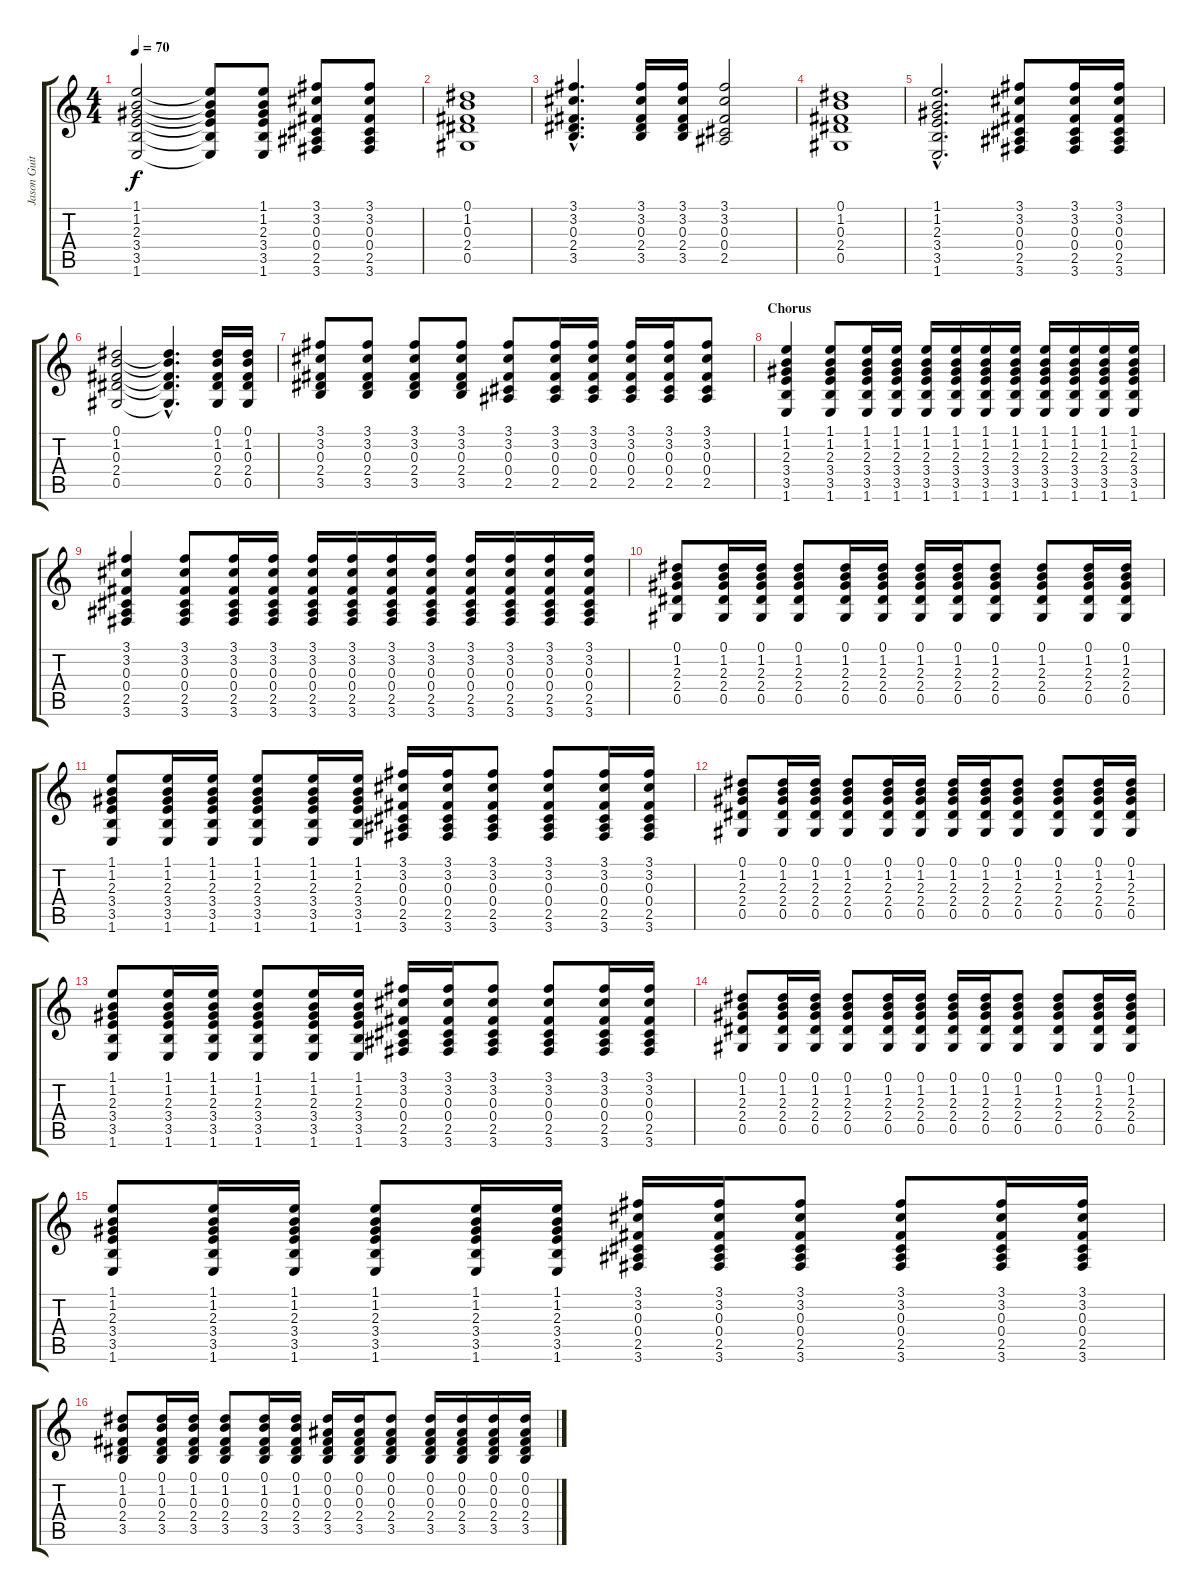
\track ("Jason Guitar" "Jason Guit") {instrument electricguitarjazz}
\staff {score tabs}
\tuning (Eb4 Bb3 Gb3 Db3 Ab2 Eb2) {hide}
\ts (4 4)
\tempo 70
\clef g2
\ks c
(1.1 1.2 2.3 3.4 3.5 1.6).2{dy f} (1.1{t} 1.2{t} 2.3{t} 3.4{t} 3.5{t} 1.6{t}).8 (1.1 1.2 2.3 3.4 3.5 1.6).8 (3.1 3.2 0.3 0.4 2.5 3.6).8 (3.1 3.2 0.3 0.4 2.5 3.6).8 |
(0.1 1.2 0.3 2.4 0.5).1 |
(3.1{hac} 3.2{hac} 0.3{hac} 2.4{hac} 3.5{hac}).4{d} (3.1 3.2 0.3 2.4 3.5).16 (3.1 3.2 0.3 2.4 3.5).16 (3.1 3.2 0.3 0.4 2.5).2 |
(0.1 1.2 0.3 2.4 0.5).1 |
(1.1{hac} 1.2{hac} 2.3{hac} 3.4{hac} 3.5{hac} 1.6{hac}).2{d} (3.1 3.2 0.3 0.4 2.5 3.6).8 (3.1 3.2 0.3 0.4 2.5 3.6).16 (3.1 3.2 0.3 0.4 2.5 3.6).16 |
(0.1 1.2 0.3 2.4 0.5).2 (0.1{hac t} 1.2{hac t} 0.3{hac t} 2.4{hac t} 0.5{hac t}).4{d} (0.1 1.2 0.3 2.4 0.5).16 (0.1 1.2 0.3 2.4 0.5).16 |
(3.1 3.2 0.3 2.4 3.5).8 (3.1 3.2 0.3 2.4 3.5).8 (3.1 3.2 0.3 2.4 3.5).8 (3.1 3.2 0.3 2.4 3.5).8 (3.1 3.2 0.3 0.4 2.5).8 (3.1 3.2 0.3 0.4 2.5).16 (3.1 3.2 0.3 0.4 2.5).16 (3.1 3.2 0.3 0.4 2.5).16 (3.1 3.2 0.3 0.4 2.5).16 (3.1 3.2 0.3 0.4 2.5).8 |
\section ("" "Chorus")
(1.1 1.2 2.3 3.4 3.5 1.6).4 (1.1 1.2 2.3 3.4 3.5 1.6).8 (1.1 1.2 2.3 3.4 3.5 1.6).16 (1.1 1.2 2.3 3.4 3.5 1.6).16 (1.1 1.2 2.3 3.4 3.5 1.6).16 (1.1 1.2 2.3 3.4 3.5 1.6).16 (1.1 1.2 2.3 3.4 3.5 1.6).16 (1.1 1.2 2.3 3.4 3.5 1.6).16 (1.1 1.2 2.3 3.4 3.5 1.6).16 (1.1 1.2 2.3 3.4 3.5 1.6).16 (1.1 1.2 2.3 3.4 3.5 1.6).16 (1.1 1.2 2.3 3.4 3.5 1.6).16 |
(3.1 3.2 0.3 0.4 2.5 3.6).4 (3.1 3.2 0.3 0.4 2.5 3.6).8 (3.1 3.2 0.3 0.4 2.5 3.6).16 (3.1 3.2 0.3 0.4 2.5 3.6).16 (3.1 3.2 0.3 0.4 2.5 3.6).16 (3.1 3.2 0.3 0.4 2.5 3.6).16 (3.1 3.2 0.3 0.4 2.5 3.6).16 (3.1 3.2 0.3 0.4 2.5 3.6).16 (3.1 3.2 0.3 0.4 2.5 3.6).16 (3.1 3.2 0.3 0.4 2.5 3.6).16 (3.1 3.2 0.3 0.4 2.5 3.6).16 (3.1 3.2 0.3 0.4 2.5 3.6).16 |
(0.1 1.2 2.3 2.4 0.5).8 (0.1 1.2 2.3 2.4 0.5).16 (0.1 1.2 2.3 2.4 0.5).16 (0.1 1.2 2.3 2.4 0.5).8 (0.1 1.2 2.3 2.4 0.5).16 (0.1 1.2 2.3 2.4 0.5).16 (0.1 1.2 2.3 2.4 0.5).16 (0.1 1.2 2.3 2.4 0.5).16 (0.1 1.2 2.3 2.4 0.5).8 (0.1 1.2 2.3 2.4 0.5).8 (0.1 1.2 2.3 2.4 0.5).16 (0.1 1.2 2.3 2.4 0.5).16 |
(1.1 1.2 2.3 3.4 3.5 1.6).8 (1.1 1.2 2.3 3.4 3.5 1.6).16 (1.1 1.2 2.3 3.4 3.5 1.6).16 (1.1 1.2 2.3 3.4 3.5 1.6).8 (1.1 1.2 2.3 3.4 3.5 1.6).16 (1.1 1.2 2.3 3.4 3.5 1.6).16 (3.1 3.2 0.3 0.4 2.5 3.6).16 (3.1 3.2 0.3 0.4 2.5 3.6).16 (3.1 3.2 0.3 0.4 2.5 3.6).8 (3.1 3.2 0.3 0.4 2.5 3.6).8 (3.1 3.2 0.3 0.4 2.5 3.6).16 (3.1 3.2 0.3 0.4 2.5 3.6).16 |
(0.1 1.2 2.3 2.4 0.5).8 (0.1 1.2 2.3 2.4 0.5).16 (0.1 1.2 2.3 2.4 0.5).16 (0.1 1.2 2.3 2.4 0.5).8 (0.1 1.2 2.3 2.4 0.5).16 (0.1 1.2 2.3 2.4 0.5).16 (0.1 1.2 2.3 2.4 0.5).16 (0.1 1.2 2.3 2.4 0.5).16 (0.1 1.2 2.3 2.4 0.5).8 (0.1 1.2 2.3 2.4 0.5).8 (0.1 1.2 2.3 2.4 0.5).16 (0.1 1.2 2.3 2.4 0.5).16 |
(1.1 1.2 2.3 3.4 3.5 1.6).8 (1.1 1.2 2.3 3.4 3.5 1.6).16 (1.1 1.2 2.3 3.4 3.5 1.6).16 (1.1 1.2 2.3 3.4 3.5 1.6).8 (1.1 1.2 2.3 3.4 3.5 1.6).16 (1.1 1.2 2.3 3.4 3.5 1.6).16 (3.1 3.2 0.3 0.4 2.5 3.6).16 (3.1 3.2 0.3 0.4 2.5 3.6).16 (3.1 3.2 0.3 0.4 2.5 3.6).8 (3.1 3.2 0.3 0.4 2.5 3.6).8 (3.1 3.2 0.3 0.4 2.5 3.6).16 (3.1 3.2 0.3 0.4 2.5 3.6).16 |
(0.1 1.2 2.3 2.4 0.5).8 (0.1 1.2 2.3 2.4 0.5).16 (0.1 1.2 2.3 2.4 0.5).16 (0.1 1.2 2.3 2.4 0.5).8 (0.1 1.2 2.3 2.4 0.5).16 (0.1 1.2 2.3 2.4 0.5).16 (0.1 1.2 2.3 2.4 0.5).16 (0.1 1.2 2.3 2.4 0.5).16 (0.1 1.2 2.3 2.4 0.5).8 (0.1 1.2 2.3 2.4 0.5).8 (0.1 1.2 2.3 2.4 0.5).16 (0.1 1.2 2.3 2.4 0.5).16 |
(1.1 1.2 2.3 3.4 3.5 1.6).8 (1.1 1.2 2.3 3.4 3.5 1.6).16 (1.1 1.2 2.3 3.4 3.5 1.6).16 (1.1 1.2 2.3 3.4 3.5 1.6).8 (1.1 1.2 2.3 3.4 3.5 1.6).16 (1.1 1.2 2.3 3.4 3.5 1.6).16 (3.1 3.2 0.3 0.4 2.5 3.6).16 (3.1 3.2 0.3 0.4 2.5 3.6).16 (3.1 3.2 0.3 0.4 2.5 3.6).8 (3.1 3.2 0.3 0.4 2.5 3.6).8 (3.1 3.2 0.3 0.4 2.5 3.6).16 (3.1 3.2 0.3 0.4 2.5 3.6).16 |
(0.1 1.2 0.3 2.4 3.5).8 (0.1 1.2 0.3 2.4 3.5).16 (0.1 1.2 0.3 2.4 3.5).16 (0.1 1.2 0.3 2.4 3.5).8 (0.1 1.2 0.3 2.4 3.5).16 (0.1 1.2 0.3 2.4 3.5).16 (0.1 0.2 0.3 2.4 3.5).16 (0.1 0.2 0.3 2.4 3.5).16 (0.1 0.2 0.3 2.4 3.5).8 (0.1 0.2 0.3 2.4 3.5).16 (0.1 0.2 0.3 2.4 3.5).16 (0.1 0.2 0.3 2.4 3.5).16 (0.1 0.2 0.3 2.4 3.5).16
